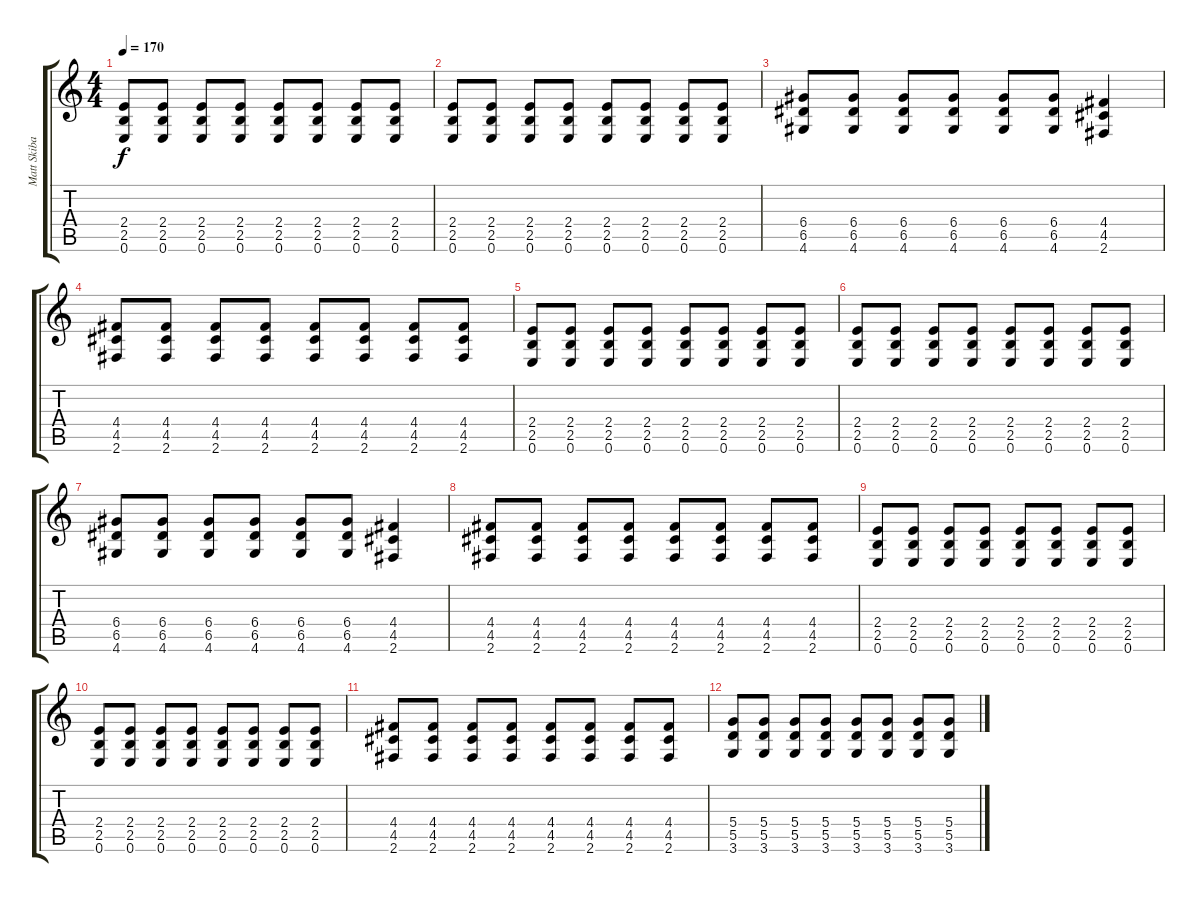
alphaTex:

\track ("Matt Skiba" "Matt Skiba") {instrument overdrivenguitar}
\staff {score tabs}
\tuning (E4 B3 G3 D3 A2 E2) {hide}
\ts (4 4)
\tempo 170
\clef g2
\ks c
(2.4 2.5 0.6).8{dy f} (2.4 2.5 0.6).8 (2.4 2.5 0.6).8 (2.4 2.5 0.6).8 (2.4 2.5 0.6).8 (2.4 2.5 0.6).8 (2.4 2.5 0.6).8 (2.4 2.5 0.6).8 |
(2.4 2.5 0.6).8 (2.4 2.5 0.6).8 (2.4 2.5 0.6).8 (2.4 2.5 0.6).8 (2.4 2.5 0.6).8 (2.4 2.5 0.6).8 (2.4 2.5 0.6).8 (2.4 2.5 0.6).8 |
(6.4 6.5 4.6).8 (6.4 6.5 4.6).8 (6.4 6.5 4.6).8 (6.4 6.5 4.6).8 (6.4 6.5 4.6).8 (6.4 6.5 4.6).8 (4.4 4.5 2.6).4 |
(4.4 4.5 2.6).8 (4.4 4.5 2.6).8 (4.4 4.5 2.6).8 (4.4 4.5 2.6).8 (4.4 4.5 2.6).8 (4.4 4.5 2.6).8 (4.4 4.5 2.6).8 (4.4 4.5 2.6).8 |
(2.4 2.5 0.6).8 (2.4 2.5 0.6).8 (2.4 2.5 0.6).8 (2.4 2.5 0.6).8 (2.4 2.5 0.6).8 (2.4 2.5 0.6).8 (2.4 2.5 0.6).8 (2.4 2.5 0.6).8 |
(2.4 2.5 0.6).8 (2.4 2.5 0.6).8 (2.4 2.5 0.6).8 (2.4 2.5 0.6).8 (2.4 2.5 0.6).8 (2.4 2.5 0.6).8 (2.4 2.5 0.6).8 (2.4 2.5 0.6).8 |
(6.4 6.5 4.6).8 (6.4 6.5 4.6).8 (6.4 6.5 4.6).8 (6.4 6.5 4.6).8 (6.4 6.5 4.6).8 (6.4 6.5 4.6).8 (4.4 4.5 2.6).4 |
(4.4 4.5 2.6).8 (4.4 4.5 2.6).8 (4.4 4.5 2.6).8 (4.4 4.5 2.6).8 (4.4 4.5 2.6).8 (4.4 4.5 2.6).8 (4.4 4.5 2.6).8 (4.4 4.5 2.6).8 |
(2.4 2.5 0.6).8 (2.4 2.5 0.6).8 (2.4 2.5 0.6).8 (2.4 2.5 0.6).8 (2.4 2.5 0.6).8 (2.4 2.5 0.6).8 (2.4 2.5 0.6).8 (2.4 2.5 0.6).8 |
(2.4 2.5 0.6).8 (2.4 2.5 0.6).8 (2.4 2.5 0.6).8 (2.4 2.5 0.6).8 (2.4 2.5 0.6).8 (2.4 2.5 0.6).8 (2.4 2.5 0.6).8 (2.4 2.5 0.6).8 |
(4.4 4.5 2.6).8 (4.4 4.5 2.6).8 (4.4 4.5 2.6).8 (4.4 4.5 2.6).8 (4.4 4.5 2.6).8 (4.4 4.5 2.6).8 (4.4 4.5 2.6).8 (4.4 4.5 2.6).8 |
(5.4 5.5 3.6).8 (5.4 5.5 3.6).8 (5.4 5.5 3.6).8 (5.4 5.5 3.6).8 (5.4 5.5 3.6).8 (5.4 5.5 3.6).8 (5.4 5.5 3.6).8 (5.4 5.5 3.6).8
